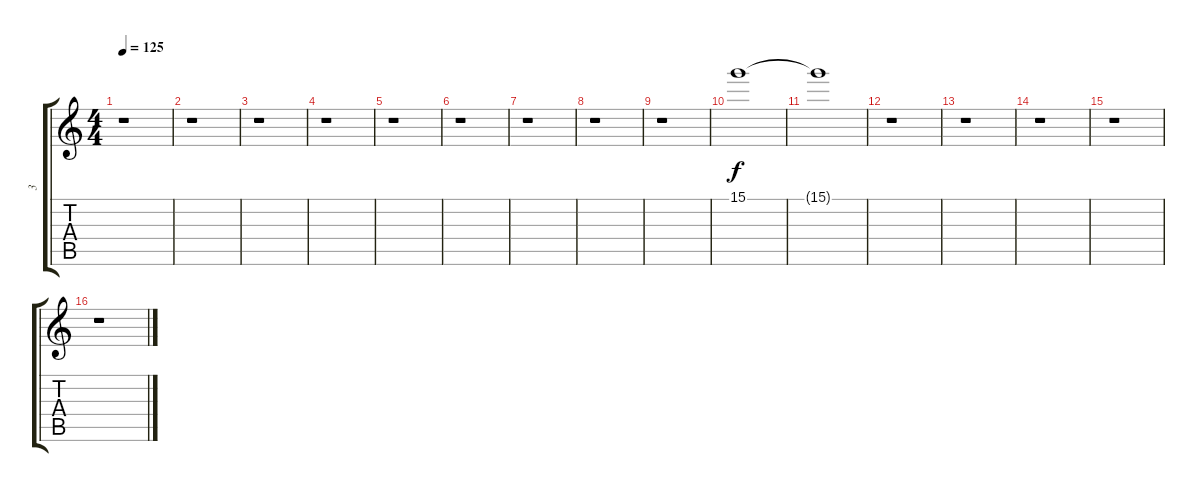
\track ("3" "3") {instrument overdrivenguitar}
\staff {score tabs}
\tuning (E4 B3 G3 D3 A2 E2) {hide}
\ts (4 4)
\tempo 125
\clef g2
\ks c
r.1{dy f} |
r.1 |
r.1 |
r.1 |
r.1 |
r.1 |
r.1 |
r.1 |
r.1 |
15.1.1 |
15.1{t}.1 |
r.1 |
r.1 |
r.1 |
r.1 |
r.1
